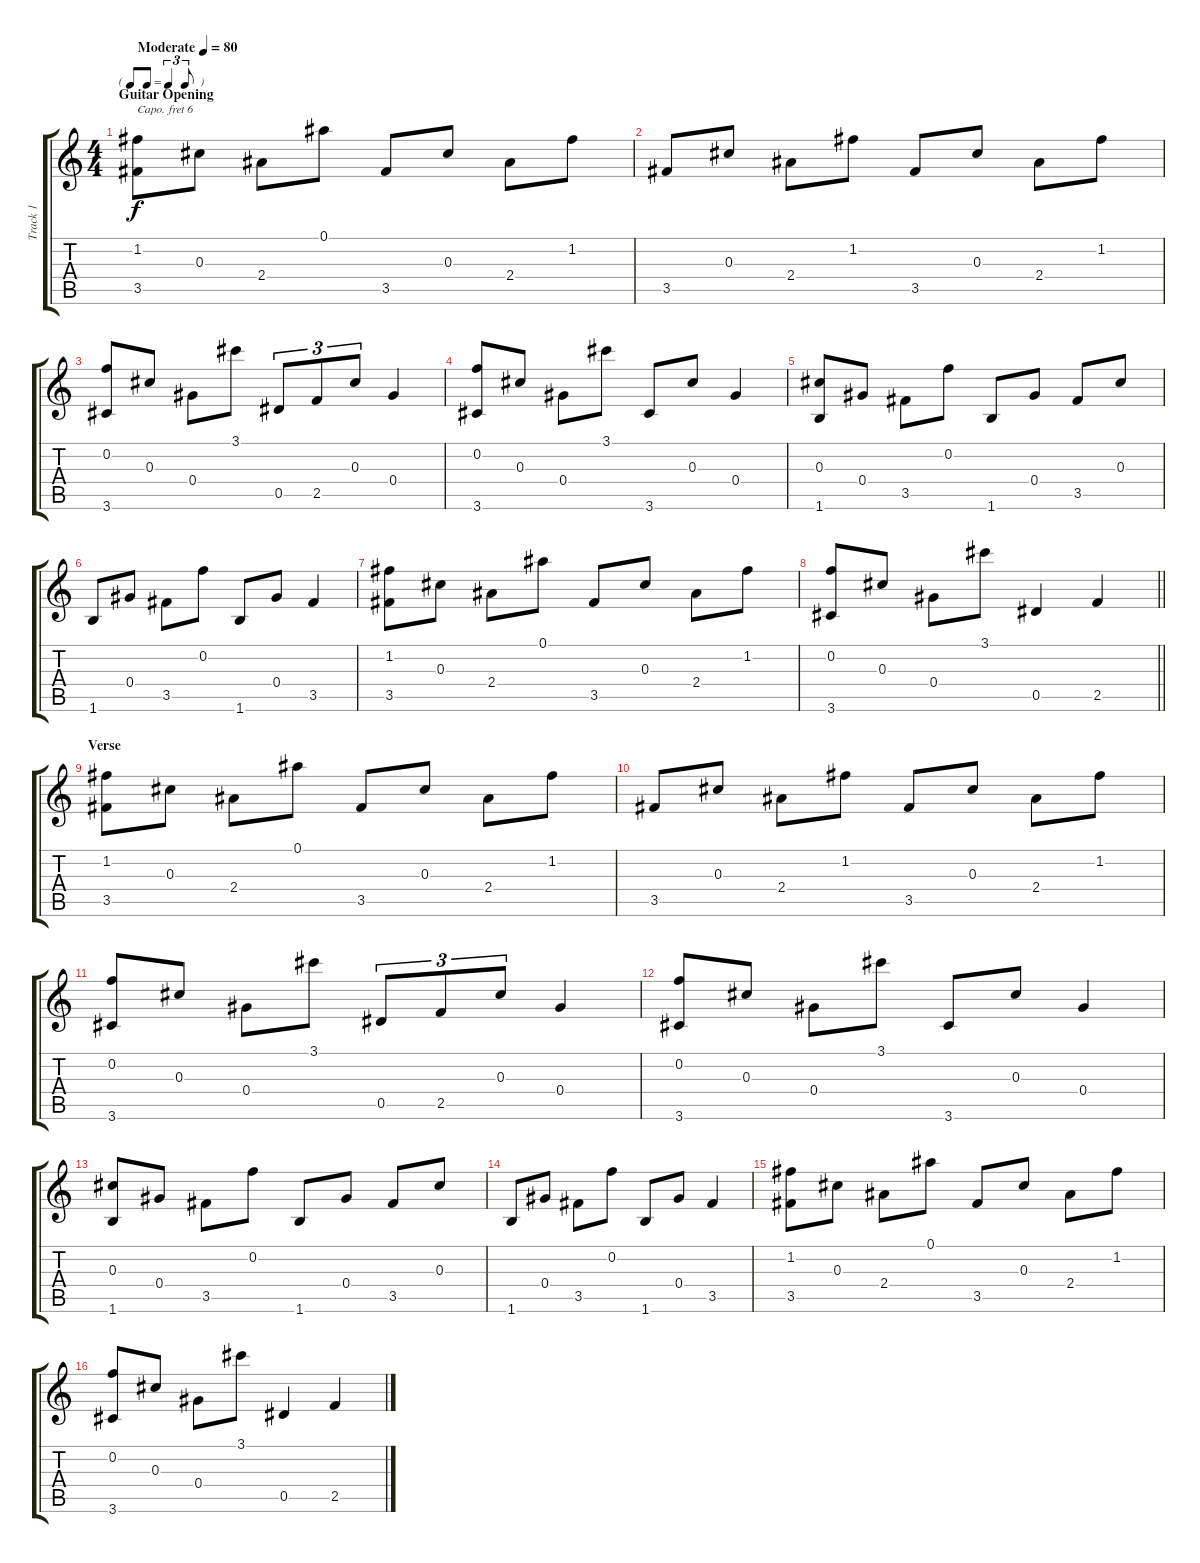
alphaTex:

\track ("Track 1" "Track 1") {instrument acousticguitarsteel}
\staff {score tabs}
\capo 6
\tuning (E4 B3 G3 D3 A2 E2) {hide}
\ts (4 4)
\tf triplet8th
\section ("" "Guitar Opening")
\tempo (80 "Moderate")
\clef g2
\ks c
(1.2 3.5).8{dy f instrument acousticguitarsteel} 0.3.8 2.4.8 0.1.8 3.5.8 0.3.8 2.4.8 1.2.8 |
3.5.8 0.3.8 2.4.8 1.2.8 3.5.8 0.3.8 2.4.8 1.2.8 |
(0.2 3.6).8 0.3.8 0.4.8 3.1.8 0.5.8{tu (3 2)} 2.5.8{tu (3 2)} 0.3.8{tu (3 2)} 0.4.4 |
(0.2 3.6).8 0.3.8 0.4.8 3.1.8 3.6.8 0.3.8 0.4.4 |
(0.3 1.6).8 0.4.8 3.5.8 0.2.8 1.6.8 0.4.8 3.5.8 0.3.8 |
1.6.8 0.4.8 3.5.8 0.2.8 1.6.8 0.4.8 3.5.4 |
(1.2 3.5).8 0.3.8 2.4.8 0.1.8 3.5.8 0.3.8 2.4.8 1.2.8 |
\barLineRight lightlight
(0.2 3.6).8 0.3.8 0.4.8 3.1.8 0.5.4 2.5.4 |
\section ("" "Verse")
(1.2 3.5).8 0.3.8 2.4.8 0.1.8 3.5.8 0.3.8 2.4.8 1.2.8 |
3.5.8 0.3.8 2.4.8 1.2.8 3.5.8 0.3.8 2.4.8 1.2.8 |
(0.2 3.6).8 0.3.8 0.4.8 3.1.8 0.5.8{tu (3 2)} 2.5.8{tu (3 2)} 0.3.8{tu (3 2)} 0.4.4 |
(0.2 3.6).8 0.3.8 0.4.8 3.1.8 3.6.8 0.3.8 0.4.4 |
(0.3 1.6).8 0.4.8 3.5.8 0.2.8 1.6.8 0.4.8 3.5.8 0.3.8 |
1.6.8 0.4.8 3.5.8 0.2.8 1.6.8 0.4.8 3.5.4 |
(1.2 3.5).8 0.3.8 2.4.8 0.1.8 3.5.8 0.3.8 2.4.8 1.2.8 |
(0.2 3.6).8 0.3.8 0.4.8 3.1.8 0.5.4 2.5.4
